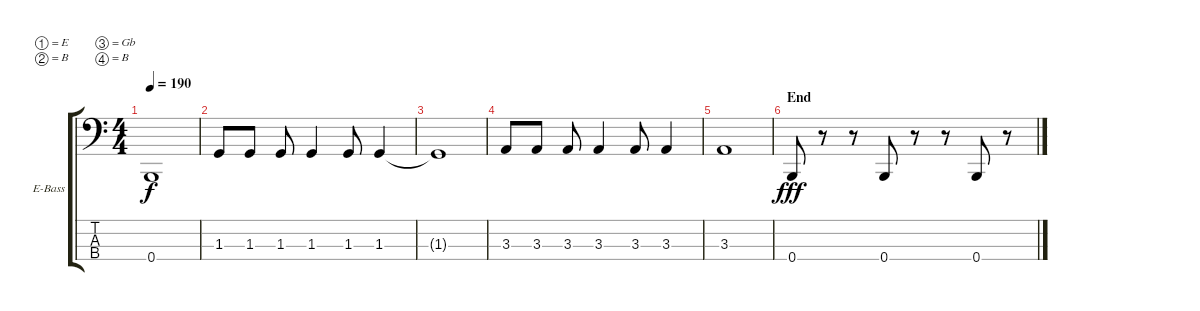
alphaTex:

\bracketExtendMode groupsimilarinstruments
\firstSystemTrackNameOrientation horizontal
\otherSystemsTrackNameOrientation horizontal
\track ("Electric Bass" "E-Bass") {instrument electricbassfinger}
\staff {score tabs}
\tuning (E2 B1 Gb1 B0)
\ts (4 4)
\tempo 190
\clef f4
\scale
0.333333
\ks c
0.4{t}.1{dy f} |
\scale
0.333333 1.3.8 1.3.8 1.3.8 1.3.4 1.3.8 1.3.4 |
\scale
0.333333 1.3{t}.1 |
\scale
0.333333 3.3.8 3.3.8 3.3.8 3.3.4 3.3.8 3.3.4 |
\scale
0.333333 3.3.1 |
\section ("" "End")
0.4.8{dy fff} r.8 r.8 0.4.8 r.8 r.8 0.4.8 r.8
